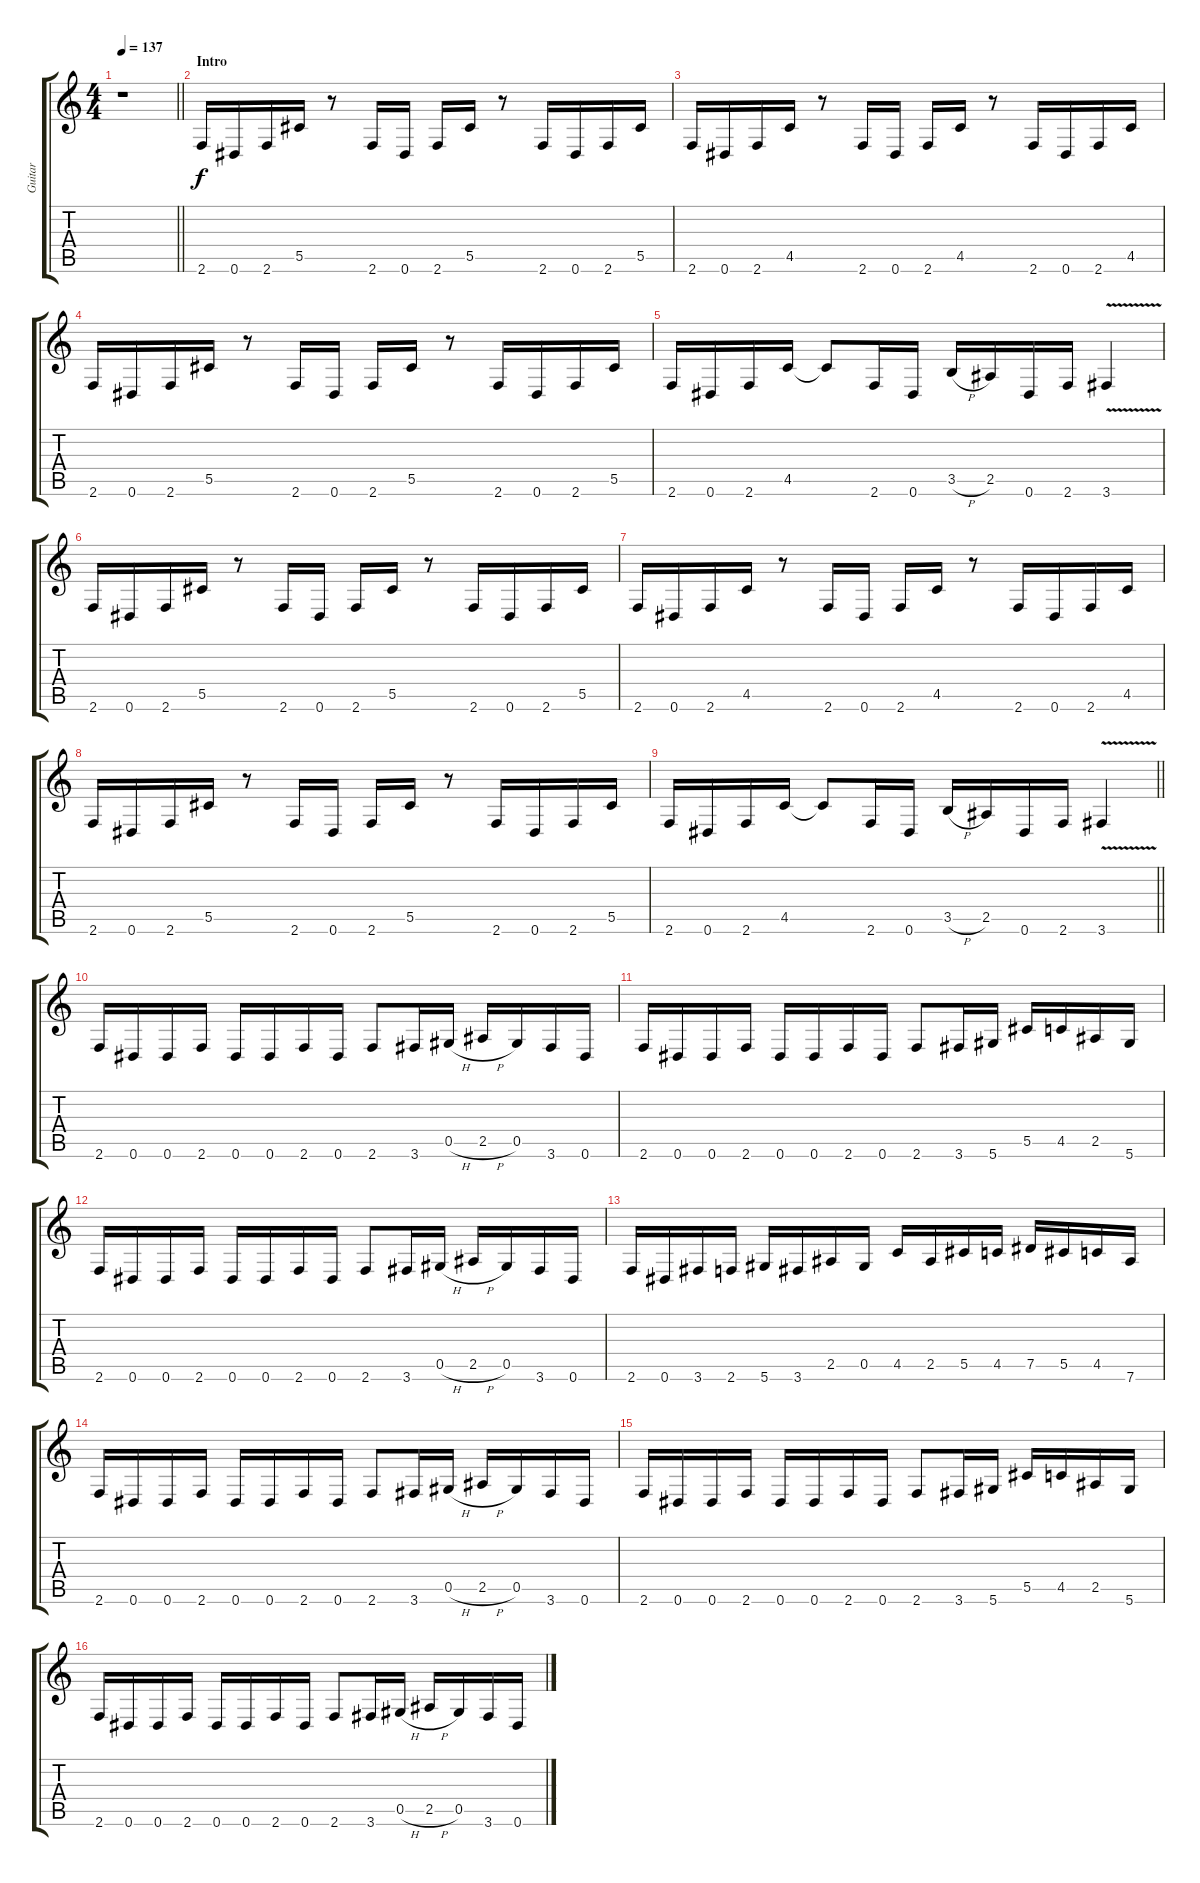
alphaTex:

\track ("Guitar" "Guitar") {instrument distortionguitar}
\staff {score tabs}
\tuning (Eb4 Bb3 Gb3 Db3 Ab2 Eb2) {hide}
\ts (4 4)
\tempo 137
\clef g2
\barLineRight lightlight
\ks c
r.1{dy f instrument distortionguitar} |
\section ("" "Intro")
2.6.16 0.6.16 2.6.16 5.5.16 r.8 2.6.16 0.6.16 2.6.16 5.5.16 r.8 2.6.16 0.6.16 2.6.16 5.5.16 |
2.6.16 0.6.16 2.6.16 4.5.16 r.8 2.6.16 0.6.16 2.6.16 4.5.16 r.8 2.6.16 0.6.16 2.6.16 4.5.16 |
2.6.16 0.6.16 2.6.16 5.5.16 r.8 2.6.16 0.6.16 2.6.16 5.5.16 r.8 2.6.16 0.6.16 2.6.16 5.5.16 |
2.6.16 0.6.16 2.6.16 4.5.16 4.5{t}.8 2.6.16 0.6.16 3.5{h}.16 2.5.16 0.6.16 2.6.16 3.6{v}.4 |
2.6.16 0.6.16 2.6.16 5.5.16 r.8 2.6.16 0.6.16 2.6.16 5.5.16 r.8 2.6.16 0.6.16 2.6.16 5.5.16 |
2.6.16 0.6.16 2.6.16 4.5.16 r.8 2.6.16 0.6.16 2.6.16 4.5.16 r.8 2.6.16 0.6.16 2.6.16 4.5.16 |
2.6.16 0.6.16 2.6.16 5.5.16 r.8 2.6.16 0.6.16 2.6.16 5.5.16 r.8 2.6.16 0.6.16 2.6.16 5.5.16 |
\barLineRight lightlight
2.6.16 0.6.16 2.6.16 4.5.16 4.5{t}.8 2.6.16 0.6.16 3.5{h}.16 2.5.16 0.6.16 2.6.16 3.6{v}.4 |
\section ("" "")
2.6.16 0.6.16 0.6.16 2.6.16 0.6.16 0.6.16 2.6.16 0.6.16 2.6.8 3.6.16 0.5{h}.16 2.5{h}.16 0.5.16 3.6.16 0.6.16 |
2.6.16 0.6.16 0.6.16 2.6.16 0.6.16 0.6.16 2.6.16 0.6.16 2.6.8 3.6.16 5.6.16 5.5.16 4.5.16 2.5.16 5.6.16 |
2.6.16 0.6.16 0.6.16 2.6.16 0.6.16 0.6.16 2.6.16 0.6.16 2.6.8 3.6.16 0.5{h}.16 2.5{h}.16 0.5.16 3.6.16 0.6.16 |
2.6.16 0.6.16 3.6.16 2.6.16 5.6.16 3.6.16 2.5.16 0.5.16 4.5.16 2.5.16 5.5.16 4.5.16 7.5.16 5.5.16 4.5.16 7.6.16 |
2.6.16 0.6.16 0.6.16 2.6.16 0.6.16 0.6.16 2.6.16 0.6.16 2.6.8 3.6.16 0.5{h}.16 2.5{h}.16 0.5.16 3.6.16 0.6.16 |
2.6.16 0.6.16 0.6.16 2.6.16 0.6.16 0.6.16 2.6.16 0.6.16 2.6.8 3.6.16 5.6.16 5.5.16 4.5.16 2.5.16 5.6.16 |
2.6.16 0.6.16 0.6.16 2.6.16 0.6.16 0.6.16 2.6.16 0.6.16 2.6.8 3.6.16 0.5{h}.16 2.5{h}.16 0.5.16 3.6.16 0.6.16
